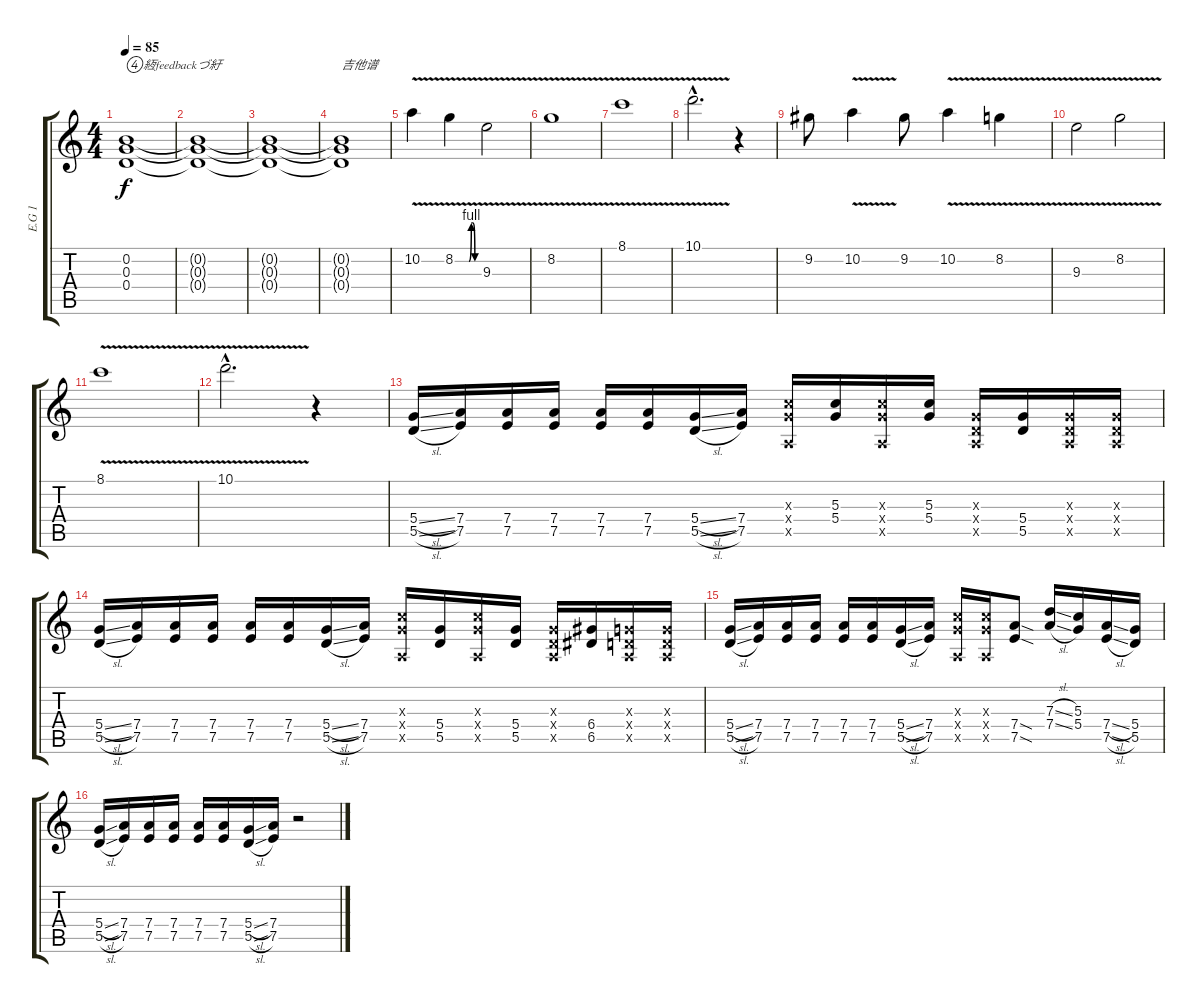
\track ("E.G 1" "E.G 1") {instrument overdrivenguitar}
\staff {score tabs}
\tuning (E4 B3 G3 D3 A2 E2) {hide}
\ts (4 4)
\tempo 85
\clef g2
\ks c
(0.2 0.3 0.4).1{txt "絚feedbackづ紆" dy f volume 4 instrument overdrivenguitar} |
(0.2{t} 0.3{t} 0.4{t}).1{volume 12} |
(0.2{t} 0.3{t} 0.4{t}).1 |
(0.2{t} 0.3{t} 0.4{t}).1{txt "吉他谱"} |
10.2{v}.4{volume 13 instrument overdrivenguitar} 8.2{be (custom 0 0 35 0 41 4 45 4 50 0 60 0) v}.4 9.3{v}.2 |
8.2{v}.1 |
8.1{v}.1 |
10.1{v hac}.2{d} r.4 |
9.2.8 10.2{v}.4 9.2.8 10.2{v}.4 8.2{v}.4 |
9.3{v}.2 8.2{v}.2 |
8.1{v}.1 |
10.1{v hac}.2{d} r.4 |
(5.4{sl} 5.5{sl}).16 (7.4 7.5).16 (7.4 7.5).16 (7.4 7.5).16 (7.4 7.5).16 (7.4 7.5).16 (5.4{sl} 5.5{sl}).16 (7.4 7.5).16 (5.3{x} 5.4{x} 0.5{x}).16 (5.3 5.4).16 (5.3{x} 5.4{x} 0.5{x}).16 (5.3 5.4).16 (0.3{x} 0.4{x} 0.5{x}).16 (5.4 5.5).16 (0.3{x} 0.4{x} 0.5{x}).16 (0.3{x} 0.4{x} 0.5{x}).16 |
(5.4{sl} 5.5{sl}).16 (7.4 7.5).16 (7.4 7.5).16 (7.4 7.5).16 (7.4 7.5).16 (7.4 7.5).16 (5.4{sl} 5.5{sl}).16 (7.4 7.5).16 (5.3{x} 5.4{x} 0.5{x}).16 (5.4 5.5).16 (5.3{x} 5.4{x} 0.5{x}).16 (5.4 5.5).16 (0.3{x} 0.4{x} 0.5{x}).16 (6.4 6.5).16 (0.3{x} 0.4{x} 0.5{x}).16 (0.3{x} 0.4{x} 0.5{x}).16 |
(5.4{sl} 5.5{sl}).16 (7.4 7.5).16 (7.4 7.5).16 (7.4 7.5).16 (7.4 7.5).16 (7.4 7.5).16 (5.4{sl} 5.5{sl}).16 (7.4 7.5).16 (5.3{x} 5.4{x} 0.5{x}).16 (5.3{x} 5.4{x} 0.5{x}).16 (7.4{sod} 7.5{sod}).8 (7.3{sl} 7.4{sl}).16 (5.3 5.4).16 (7.4{sl} 7.5{sl}).16 (5.4 5.5).16 |
(5.4{sl} 5.5{sl}).16 (7.4 7.5).16 (7.4 7.5).16 (7.4 7.5).16 (7.4 7.5).16 (7.4 7.5).16 (5.4{sl} 5.5{sl}).16 (7.4 7.5).16 r.2
